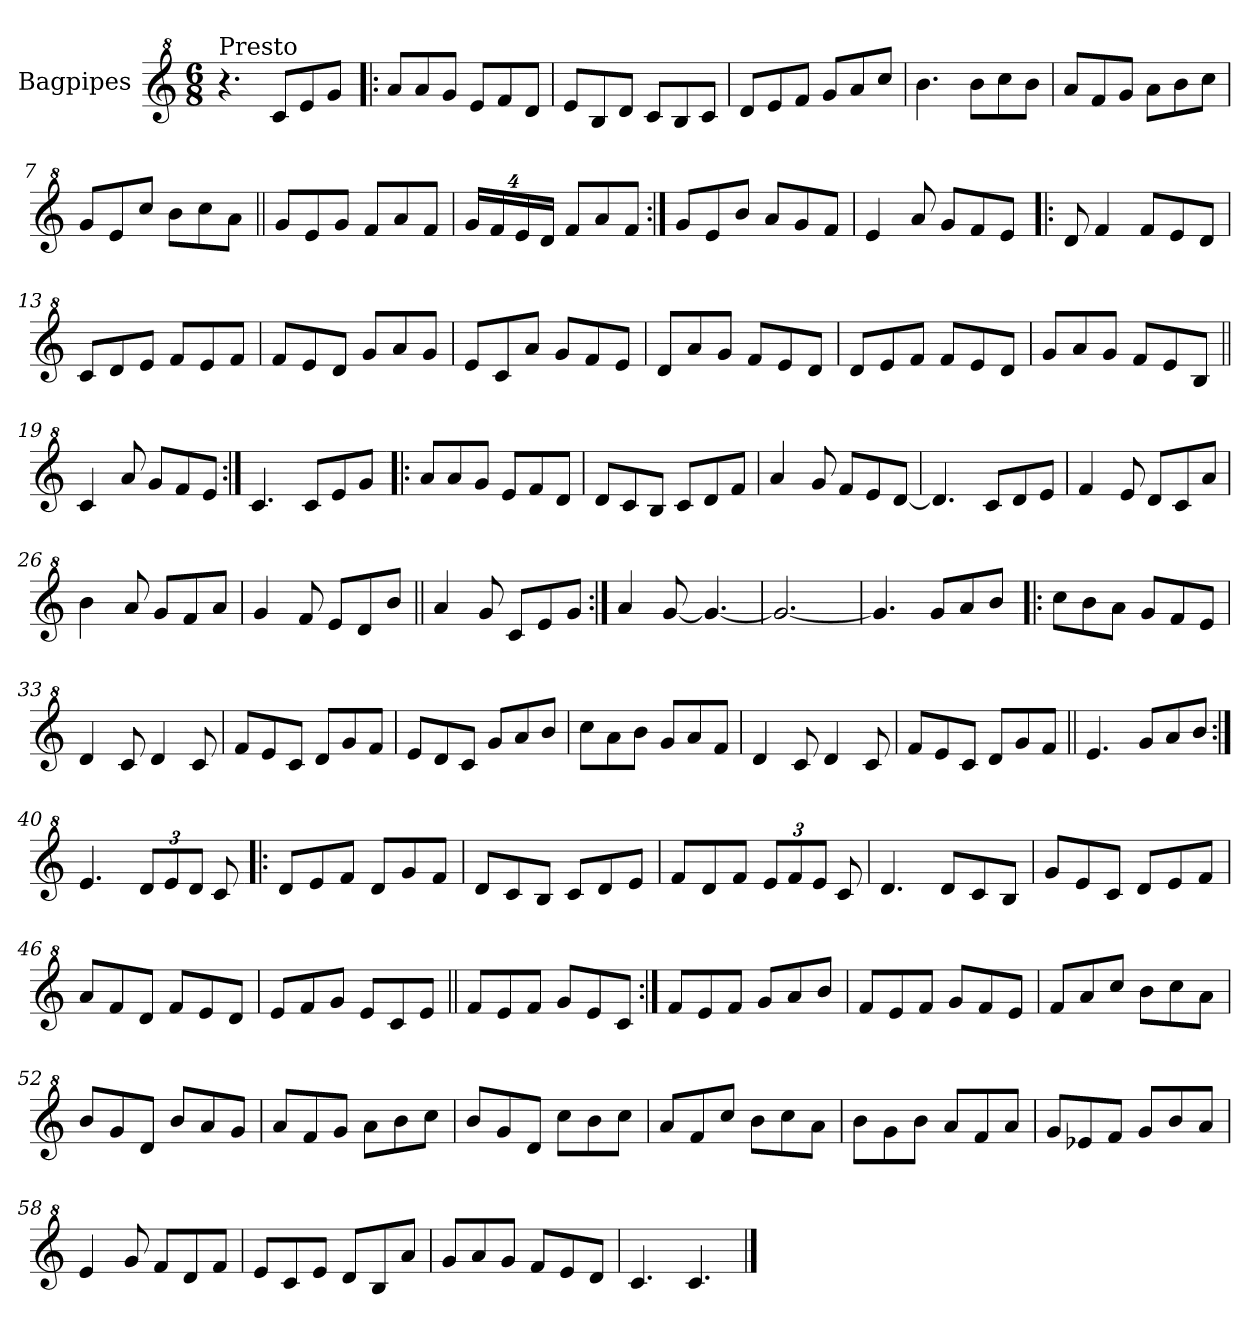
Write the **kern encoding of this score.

**kern
*part1
*staff1
*I"Bagpipes
*I'Bag
*clefG^2
*k[]
*C:
*M6/8
=1
!LO:TX:a:t=Presto
4.r
8cc/L
8ee/
8gg/J
=2!|:
8aa/L
8aa/
8gg/J
8ee/L
8ff/
8dd/J
=3
8ee/L
8b/
8dd/J
8cc/L
8b/
8cc/J
=4
8dd/L
8ee/
8ff/J
8gg/L
8aa/
8ccc/J
=5
4.bb\
8bb\L
8ccc\
8bb\J
=6
8aa/L
8ff/
8gg/J
8aa\L
8bb\
8ccc\J
=7
8gg/L
8ee/
8ccc/J
8bb\L
8ccc\
8aa\J
!!LO:LB:g=z
=8||
8gg/L
8ee/
8gg/J
8ff/L
8aa/
8ff/J
=9
*Xbrackettup
32%3gg/L
32%3ff/
32%3ee/
32%3dd/J
8ff/L
8aa/
8ff/J
=10:|!
8gg/L
8ee/
8bb/J
8aa/L
8gg/
8ff/J
=11
4ee/
8aa/
8gg/L
8ff/
8ee/J
=12!|:
8dd/
4ff/
8ff/L
8ee/
8dd/J
=13
8cc/L
8dd/
8ee/J
8ff/L
8ee/
8ff/J
=14
8ff/L
8ee/
8dd/J
8gg/L
8aa/
8gg/J
!!LO:LB:g=z
=15
8ee/L
8cc/
8aa/J
8gg/L
8ff/
8ee/J
=16
8dd/L
8aa/
8gg/J
8ff/L
8ee/
8dd/J
=17
8dd/L
8ee/
8ff/J
8ff/L
8ee/
8dd/J
=18
8gg/L
8aa/
8gg/J
8ff/L
8ee/
8b/J
=19||
4cc/
8aa/
8gg/L
8ff/
8ee/J
=20:|!
4.cc/
8cc/L
8ee/
8gg/J
=21!|:
8aa/L
8aa/
8gg/J
8ee/L
8ff/
8dd/J
!!LO:LB:g=z
=22
8dd/L
8cc/
8b/J
8cc/L
8dd/
8ff/J
=23
4aa/
8gg/
8ff/L
8ee/
[8dd/J
=24
4.dd/]
8cc/L
8dd/
8ee/J
=25
4ff/
8ee/
8dd/L
8cc/
8aa/J
=26
4bb\
8aa/
8gg/L
8ff/
8aa/J
=27
4gg/
8ff/
8ee/L
8dd/
8bb/J
=28||
4aa/
8gg/
8cc/L
8ee/
8gg/J
=29:|!
4aa/
[8gg/
4.gg/_
!!LO:LB:g=z
=30
2.gg/_
=31
4.gg/]
8gg/L
8aa/
8bb/J
=32!|:
8ccc\L
8bb\
8aa\J
8gg/L
8ff/
8ee/J
=33
4dd/
8cc/
4dd/
8cc/
=34
8ff/L
8ee/
8cc/J
8dd/L
8gg/
8ff/J
=35
8ee/L
8dd/
8cc/J
8gg/L
8aa/
8bb/J
=36
8ccc\L
8aa\
8bb\J
8gg/L
8aa/
8ff/J
=37
4dd/
8cc/
4dd/
8cc/
!!LO:LB:g=z
=38
8ff/L
8ee/
8cc/J
8dd/L
8gg/
8ff/J
=39||
4.ee/
8gg/L
8aa/
8bb/J
=40:|!
4.ee/
12dd/L
12ee/
12dd/J
8cc/
=41!|:
8dd/L
8ee/
8ff/J
8dd/L
8gg/
8ff/J
=42
8dd/L
8cc/
8b/J
8cc/L
8dd/
8ee/J
=43
8ff/L
8dd/
8ff/J
12ee/L
12ff/
12ee/J
8cc/
=44
4.dd/
8dd/L
8cc/
8b/J
!!LO:LB:g=z
=45
8gg/L
8ee/
8cc/J
8dd/L
8ee/
8ff/J
=46
8aa/L
8ff/
8dd/J
8ff/L
8ee/
8dd/J
=47
8ee/L
8ff/
8gg/J
8ee/L
8cc/
8ee/J
=48||
8ff/L
8ee/
8ff/J
8gg/L
8ee/
8cc/J
=49:|!
8ff/L
8ee/
8ff/J
8gg/L
8aa/
8bb/J
=50
8ff/L
8ee/
8ff/J
8gg/L
8ff/
8ee/J
=51
8ff/L
8aa/
8ccc/J
8bb\L
8ccc\
8aa\J
!!LO:LB:g=z
=52
8bb/L
8gg/
8dd/J
8bb/L
8aa/
8gg/J
=53
8aa/L
8ff/
8gg/J
8aa\L
8bb\
8ccc\J
=54
8bb/L
8gg/
8dd/J
8ccc\L
8bb\
8ccc\J
=55
8aa/L
8ff/
8ccc/J
8bb\L
8ccc\
8aa\J
=56
8bb\L
8gg\
8bb\J
8aa/L
8ff/
8aa/J
=57
8gg/L
8ee-X/
8ff/J
8gg/L
8bb/
8aa/J
=58
4ee/
8gg/
8ff/L
8dd/
8ff/J
!!LO:LB:g=z
=59
8ee/L
8cc/
8ee/J
8dd/L
8b/
8aa/J
=60
8gg/L
8aa/
8gg/J
8ff/L
8ee/
8dd/J
=61
4.cc/
4.cc/
==
*-
